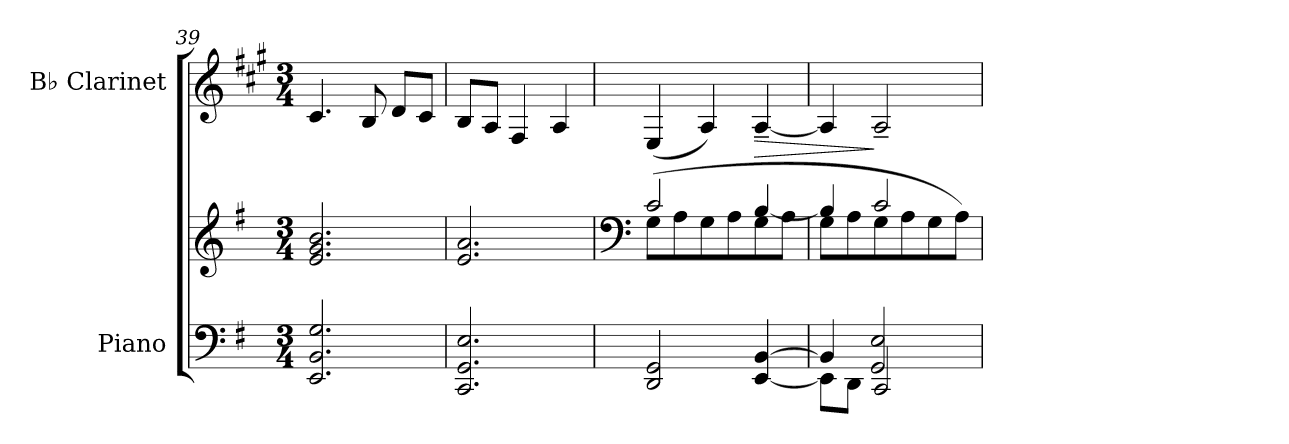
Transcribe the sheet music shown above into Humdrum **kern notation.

**kern	**kern	**kern	**dynam
*part2	*part2	*part1	*part1
*staff3	*staff2	*staff1	*staff1
*I"Piano	*	*I"B♭ Clarinet	*
*I'Pno.	*	*I'B♭ Cl.	*
*clefF4	*clefG2	*clefG2	*
*	*	*ITrd1c2	*
*k[f#]	*k[f#]	*k[f#]	*
*M3/4	*M3/4	*M3/4	*
=39	=39	=39	=39
2.EE/ 2.BB/ 2.G/	2.e/ 2.g/ 2.b/	4.B/	.
.	.	8A/	.
.	.	8c/L	.
.	.	8B/J	.
=40	=40	=40	=40
2.CC/ 2.GG/ 2.E/	2.e/ 2.a/	8A/L	.
.	.	8G/J	.
.	.	4E/	.
.	.	4G/	.
=41	=41	=41	=41
*	*clefF4	*	*
*	*^	*	*
2DD/ 2GG/	(<8G\L	2c/	(<4D/	.
.	8A\	.	.	.
.	8G\	.	4G/)	.
.	8A\	.	.	.
!	!	!	!	!LO:HP:b
[4EE/ [4BB/	8G\	[4B/	[4G~/	>
.	8A\J	.	.	.
!!LO:LB:g=z
=42	=42	=42	=42	=42
*^	*	*	*	*
8EE\L]	4BB/]	8G\L	4B/]	4G/]	.
8DD\J	.	8A\	.	.	.
2CC/	2GG/ 2E/	8G\	2c/	2G~/	]
.	.	8A\	.	.	.
.	.	8G\	.	.	.
.	.	8A\J)	.	.	.
*v	*v	*	*	*	*
*	*v	*v	*	*
=	=	=	=
*-	*-	*-	*-
